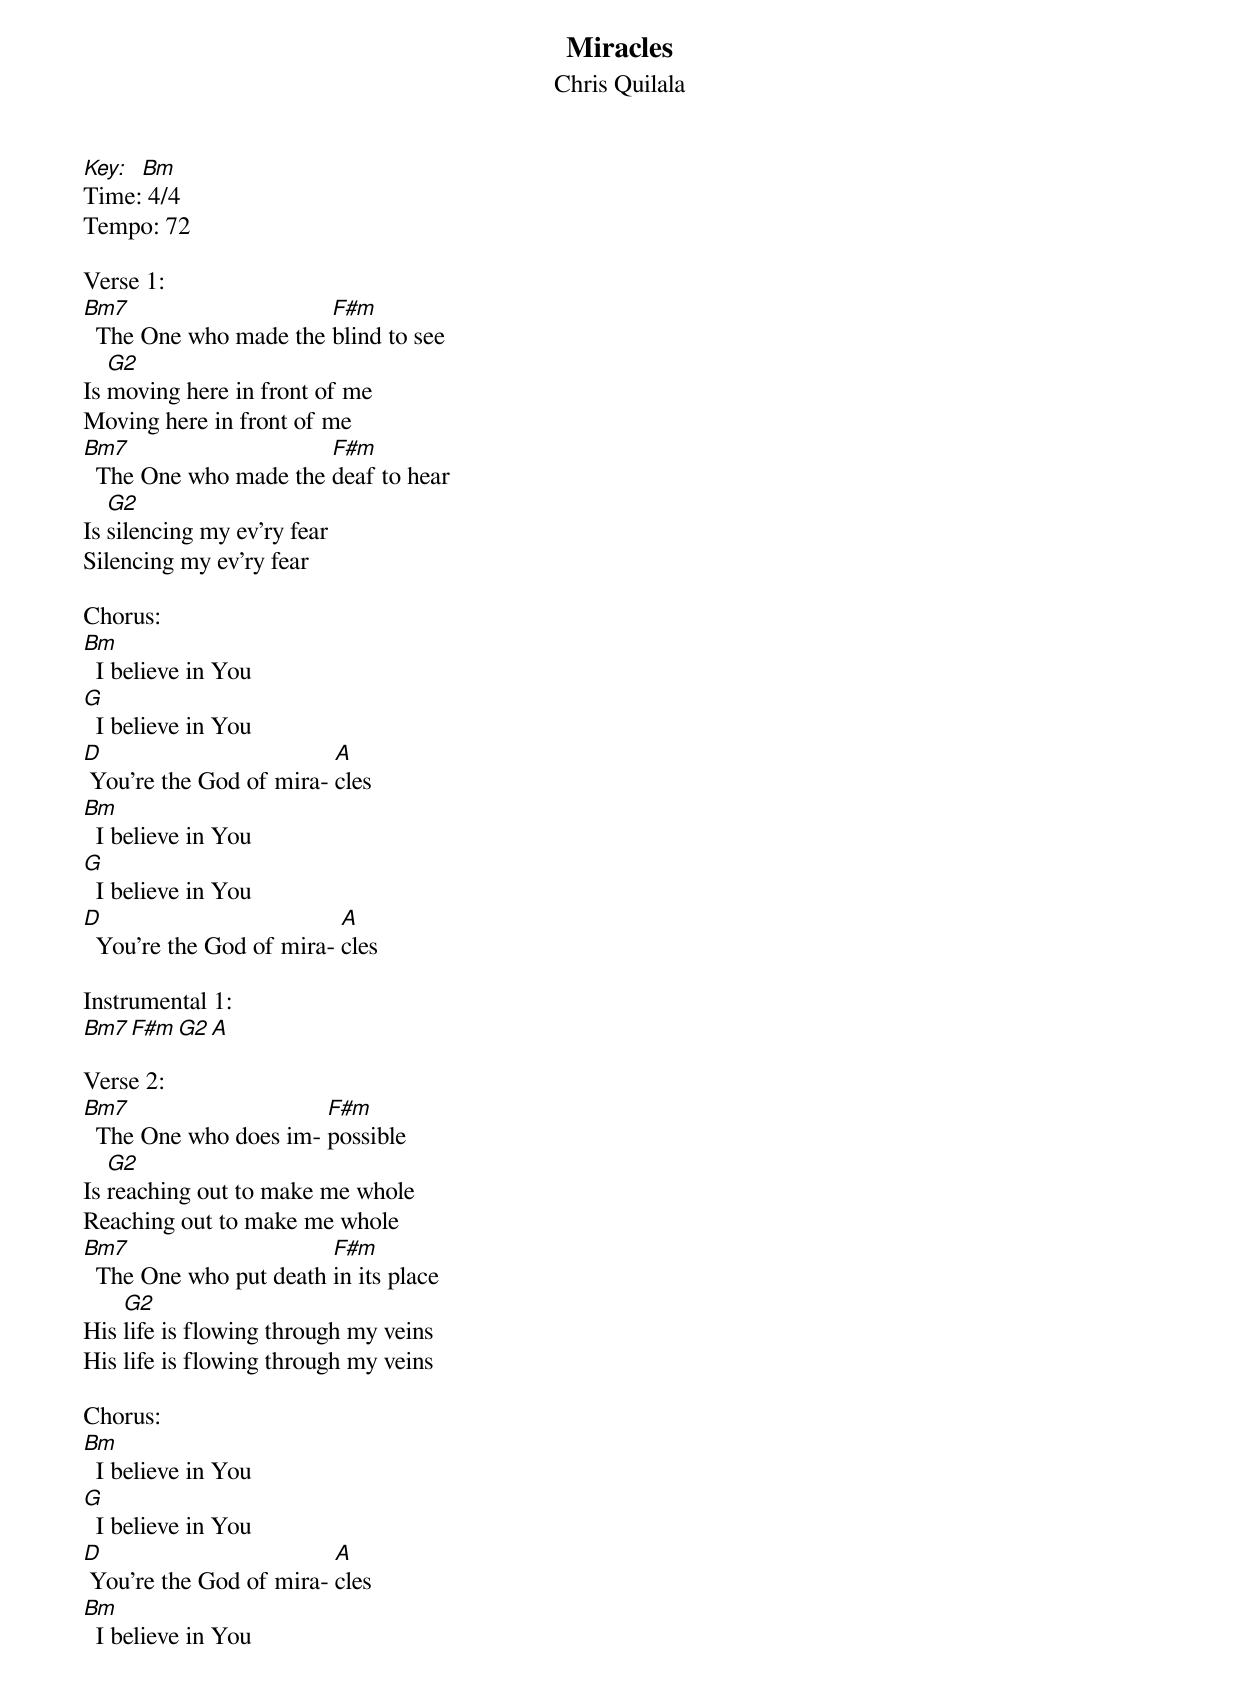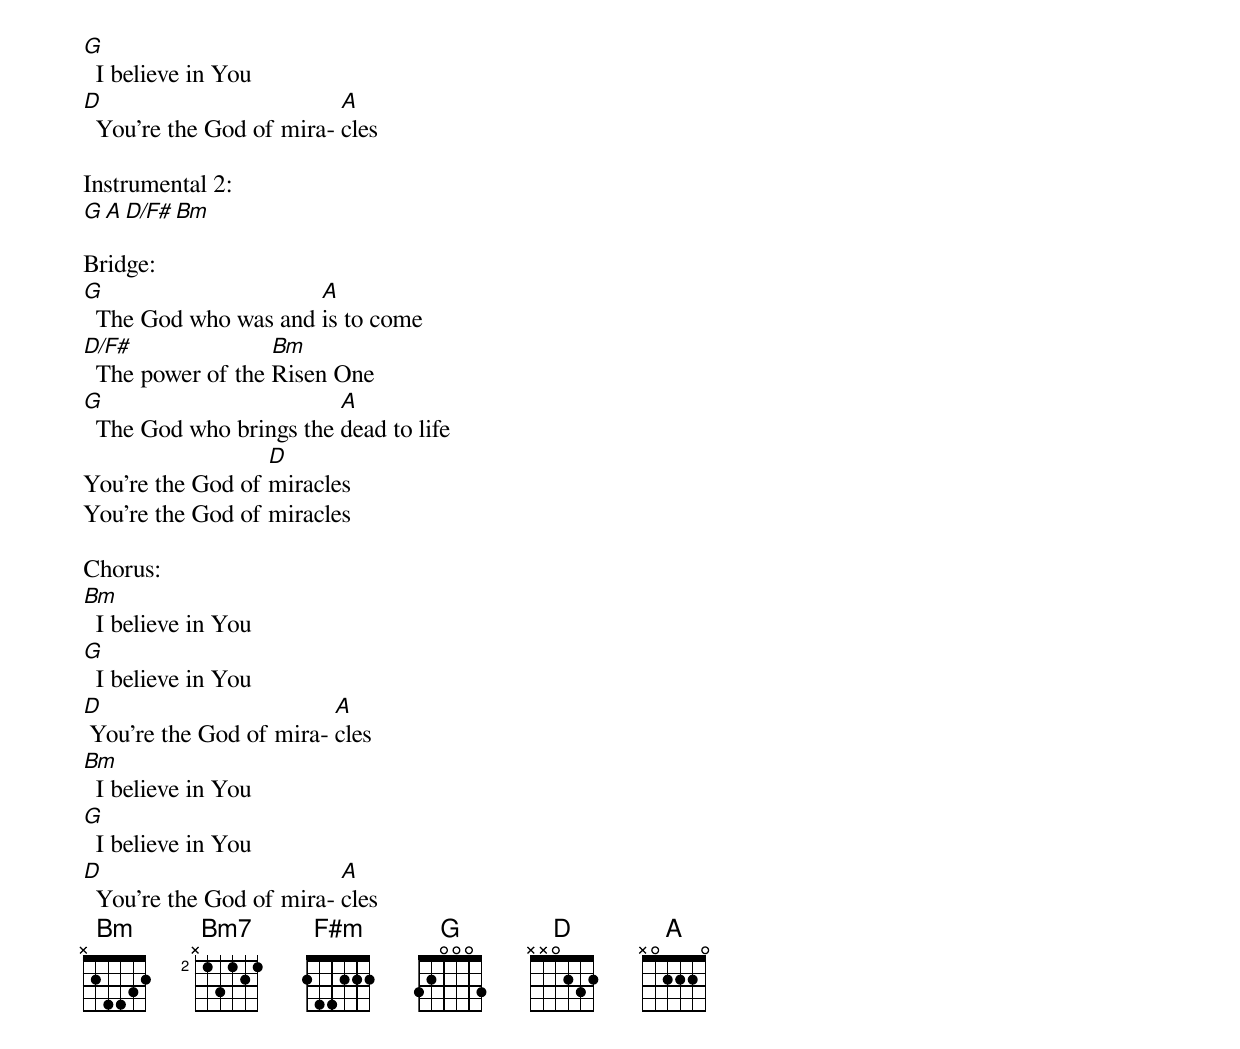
Miracles
Chris Quilala
Key: Bm
Time: 4/4
Tempo: 72
CCLI: CCLI: 7054541
Copyright: Copyright: 2015 Capitol CMG Amplifier

Verse 1:
Bm7                    F#m
  The One who made the blind to see
   G2
Is moving here in front of me
Moving here in front of me
Bm7                    F#m
  The One who made the deaf to hear
   G2
Is silencing my ev'ry fear
Silencing my ev'ry fear

Chorus:
Bm
  I believe in You
G
  I believe in You
D                        A
 You're the God of mira- cles
Bm
  I believe in You
G
  I believe in You
D                         A
  You're the God of mira- cles

Instrumental 1:
Bm7 F#m G2 A

Verse 2:
Bm7                    F#m
  The One who does im- possible
   G2
Is reaching out to make me whole
Reaching out to make me whole
Bm7                     F#m
  The One who put death in its place
    G2
His life is flowing through my veins
His life is flowing through my veins

Chorus:
Bm
  I believe in You
G
  I believe in You
D                        A
 You're the God of mira- cles
Bm
  I believe in You
G
  I believe in You
D                         A
  You're the God of mira- cles

Instrumental 2:
G A D/F# Bm

Bridge:
G                     A
  The God who was and is to come
D/F#               Bm
  The power of the Risen One
G                        A
  The God who brings the dead to life
                  D
You're the God of miracles
You're the God of miracles

Chorus:
Bm
  I believe in You
G
  I believe in You
D                        A
 You're the God of mira- cles
Bm
  I believe in You
G
  I believe in You
D                         A
  You're the God of mira- cles
